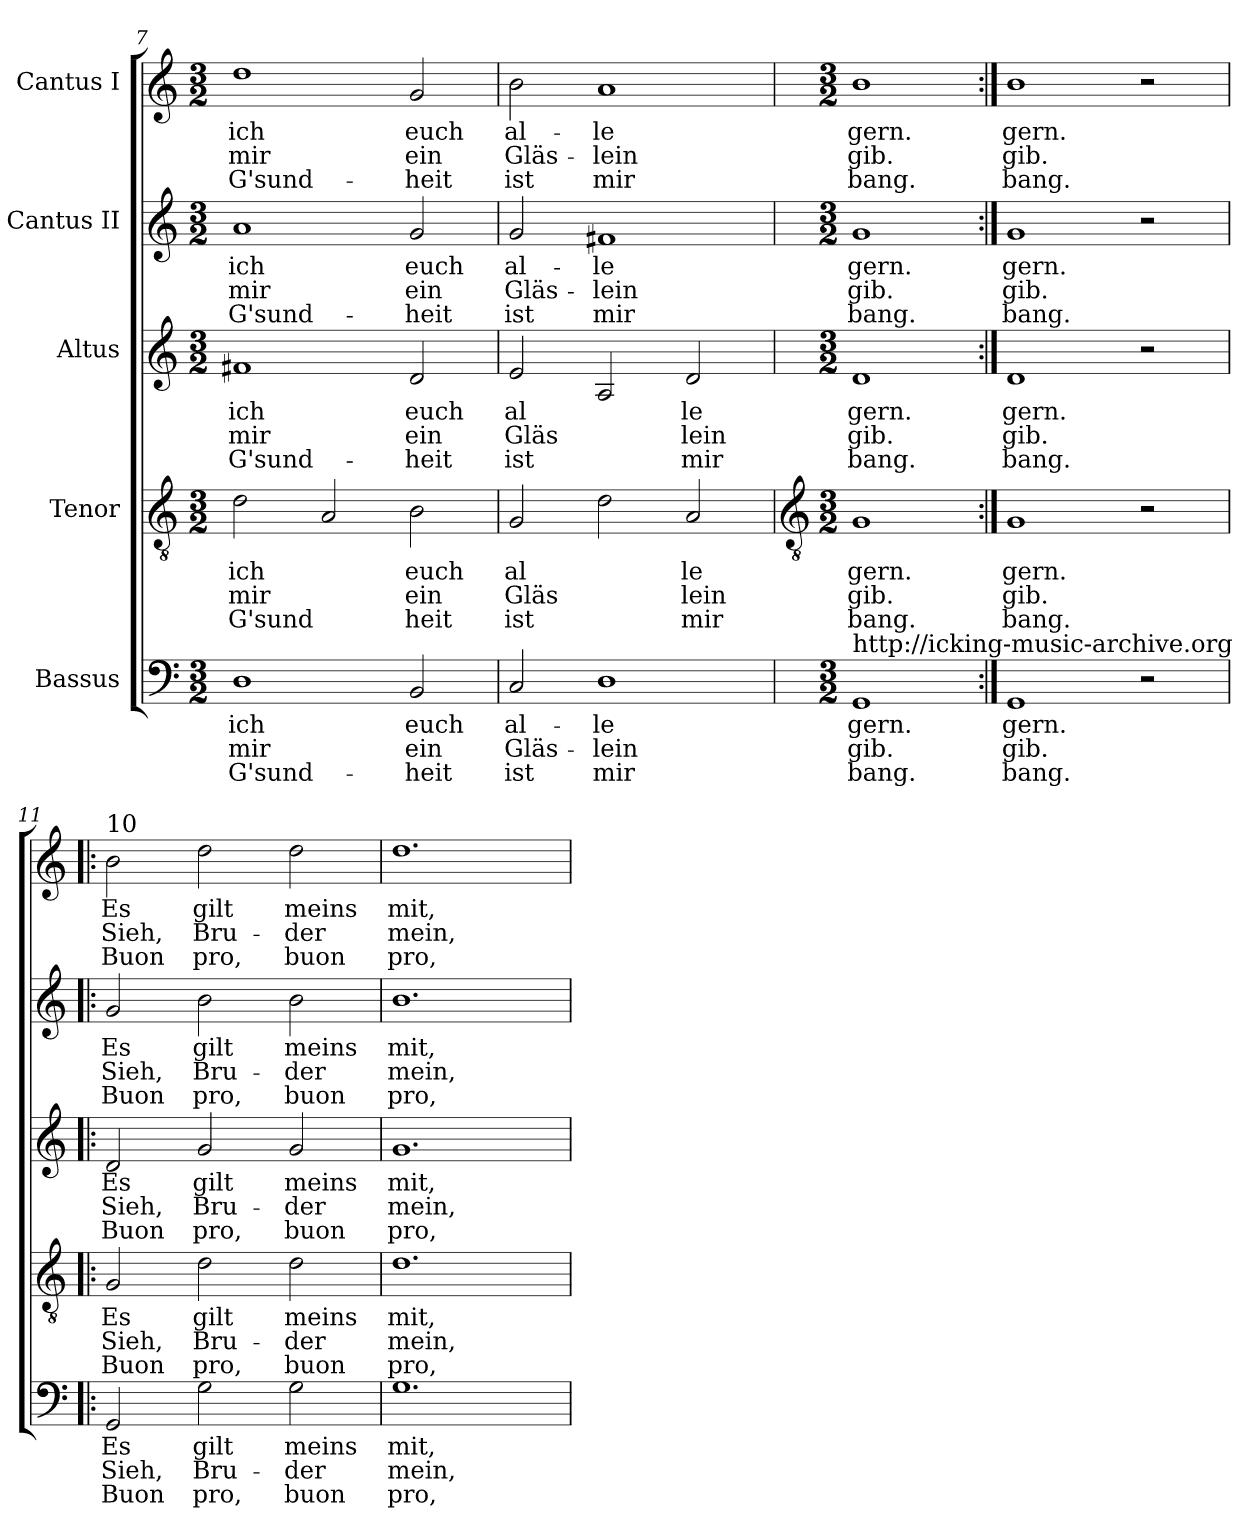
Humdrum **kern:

**kern	**text	**text	**text	**kern	**text	**text	**text	**kern	**text	**text	**text	**kern	**text	**text	**text	**kern	**text	**text	**text
*part5	*part5	*part5	*part5	*part4	*part4	*part4	*part4	*part3	*part3	*part3	*part3	*part2	*part2	*part2	*part2	*part1	*part1	*part1	*part1
*staff5	*staff5	*staff5	*staff5	*staff4	*staff4	*staff4	*staff4	*staff3	*staff3	*staff3	*staff3	*staff2	*staff2	*staff2	*staff2	*staff1	*staff1	*staff1	*staff1
*I"Bassus	*	*	*	*I"Tenor	*	*	*	*I"Altus	*	*	*	*I"Cantus II	*	*	*	*I"Cantus I	*	*	*
*clefF4	*	*	*	*clefGv2	*	*	*	*clefG2	*	*	*	*clefG2	*	*	*	*clefG2	*	*	*
*k[]	*	*	*	*k[]	*	*	*	*k[]	*	*	*	*k[]	*	*	*	*k[]	*	*	*
*M3/2	*	*	*	*M3/2	*	*	*	*M3/2	*	*	*	*M3/2	*	*	*	*M3/2	*	*	*
=7	=7	=7	=7	=7	=7	=7	=7	=7	=7	=7	=7	=7	=7	=7	=7	=7	=7	=7	=7
!	!LO:LY:b	!LO:LY:b	!LO:LY:b	!	!LO:LY:b	!LO:LY:b	!LO:LY:b	!	!LO:LY:b	!LO:LY:b	!LO:LY:b	!	!LO:LY:b	!LO:LY:b	!LO:LY:b	!	!LO:LY:b	!LO:LY:b	!LO:LY:b
1D	ich	mir	G'sund-	2d\	ich	mir	G'sund	1f#X	ich	mir	G'sund-	1a	ich	mir	G'sund-	1dd	ich	mir	G'sund-
!	!	!	!	!	!	!	!LO:LY:b	!	!	!	!	!	!	!	!	!	!	!	!
.	.	.	.	2A/	.	.	-	.	.	.	.	.	.	.	.	.	.	.	.
!	!LO:LY:b	!LO:LY:b	!LO:LY:b	!	!LO:LY:b	!LO:LY:b	!LO:LY:b	!	!LO:LY:b	!LO:LY:b	!LO:LY:b	!	!LO:LY:b	!LO:LY:b	!LO:LY:b	!	!LO:LY:b	!LO:LY:b	!LO:LY:b
2BB/	-euch	ein	heit	2B\	euch	ein	heit	2d/	-euch	ein	heit	2g/	-euch	ein	heit	2g/	-euch	ein	heit
=8	=8	=8	=8	=8	=8	=8	=8	=8	=8	=8	=8	=8	=8	=8	=8	=8	=8	=8	=8
!	!LO:LY:b	!LO:LY:b	!LO:LY:b	!	!LO:LY:b	!LO:LY:b	!LO:LY:b	!	!LO:LY:b	!LO:LY:b	!LO:LY:b	!	!LO:LY:b	!LO:LY:b	!LO:LY:b	!	!LO:LY:b	!LO:LY:b	!LO:LY:b
2C/	al-	-Gläs-	-ist	2G/	al	Gläs	ist	2e/	al	Gläs	ist	2g/	al-	-Gläs-	-ist	2b\	al-	-Gläs-	-ist
!	!LO:LY:b	!LO:LY:b	!LO:LY:b	!	!LO:LY:b	!LO:LY:b	!	!	!LO:LY:b	!LO:LY:b	!	!	!LO:LY:b	!LO:LY:b	!LO:LY:b	!	!LO:LY:b	!LO:LY:b	!LO:LY:b
1D	le	lein	mir	2d\	-	-	.	2A/	-	-	.	1f#X	le	lein	mir	1a	le	lein	mir
!	!	!	!	!	!LO:LY:b	!LO:LY:b	!LO:LY:b	!	!LO:LY:b	!LO:LY:b	!LO:LY:b	!	!	!	!	!	!	!	!
.	.	.	.	2A/	le	lein	mir	2d/	le	lein	mir	.	.	.	.	.	.	.	.
!!LO:PB:g=z
=9	=9	=9	=9	=9	=9	=9	=9	=9	=9	=9	=9	=9	=9	=9	=9	=9	=9	=9	=9
*	*	*	*	*clefGv2	*	*	*	*	*	*	*	*	*	*	*	*	*	*	*
*M3/2	*	*	*	*M3/2	*	*	*	*M3/2	*	*	*	*M3/2	*	*	*	*M3/2	*	*	*
!LO:TX:a:t=http&colon;//icking-music-archive.org	!	!	!	!	!	!	!	!	!	!	!	!	!	!	!	!	!	!	!
!	!LO:LY:b	!LO:LY:b	!LO:LY:b	!	!LO:LY:b	!LO:LY:b	!LO:LY:b	!	!LO:LY:b	!LO:LY:b	!LO:LY:b	!	!LO:LY:b	!LO:LY:b	!LO:LY:b	!	!LO:LY:b	!LO:LY:b	!LO:LY:b
1GG	gern.	gib.	bang.	1G	gern.	gib.	bang.	1d	gern.	gib.	bang.	1g	gern.	gib.	bang.	1b	gern.	gib.	bang.
=10:|!	=10:|!	=10:|!	=10:|!	=10:|!	=10:|!	=10:|!	=10:|!	=10:|!	=10:|!	=10:|!	=10:|!	=10:|!	=10:|!	=10:|!	=10:|!	=10:|!	=10:|!	=10:|!	=10:|!
!	!LO:LY:b	!LO:LY:b	!LO:LY:b	!	!LO:LY:b	!LO:LY:b	!LO:LY:b	!	!LO:LY:b	!LO:LY:b	!LO:LY:b	!	!LO:LY:b	!LO:LY:b	!LO:LY:b	!	!LO:LY:b	!LO:LY:b	!LO:LY:b
1GG	gern.	gib.	bang.	1G	gern.	gib.	bang.	1d	gern.	gib.	bang.	1g	gern.	gib.	bang.	1b	gern.	gib.	bang.
2r	.	.	.	2r	.	.	.	2r	.	.	.	2r	.	.	.	2r	.	.	.
=11!|:	=11!|:	=11!|:	=11!|:	=11!|:	=11!|:	=11!|:	=11!|:	=11!|:	=11!|:	=11!|:	=11!|:	=11!|:	=11!|:	=11!|:	=11!|:	=11!|:	=11!|:	=11!|:	=11!|:
!	!	!	!	!	!	!	!	!	!	!	!	!	!	!	!	!LO:TX:a:t=10	!	!	!
!	!LO:LY:b	!LO:LY:b	!LO:LY:b	!	!LO:LY:b	!LO:LY:b	!LO:LY:b	!	!LO:LY:b	!LO:LY:b	!LO:LY:b	!	!LO:LY:b	!LO:LY:b	!LO:LY:b	!	!LO:LY:b	!LO:LY:b	!LO:LY:b
2GG/	Es	Sieh,	Buon	2G/	Es	Sieh,	Buon	2d/	Es	Sieh,	Buon	2g/	Es	Sieh,	Buon	2b\	Es	Sieh,	Buon
!	!LO:LY:b	!LO:LY:b	!LO:LY:b	!	!LO:LY:b	!LO:LY:b	!LO:LY:b	!	!LO:LY:b	!LO:LY:b	!LO:LY:b	!	!LO:LY:b	!LO:LY:b	!LO:LY:b	!	!LO:LY:b	!LO:LY:b	!LO:LY:b
2G\	gilt	Bru-	-pro,	2d\	gilt	Bru-	-pro,	2g/	gilt	Bru-	-pro,	2b\	gilt	Bru-	-pro,	2dd\	gilt	Bru-	-pro,
!	!LO:LY:b	!LO:LY:b	!LO:LY:b	!	!LO:LY:b	!LO:LY:b	!LO:LY:b	!	!LO:LY:b	!LO:LY:b	!LO:LY:b	!	!LO:LY:b	!LO:LY:b	!LO:LY:b	!	!LO:LY:b	!LO:LY:b	!LO:LY:b
2G\	meins	der	buon	2d\	meins	der	buon	2g/	meins	der	buon	2b\	meins	der	buon	2dd\	meins	der	buon
=12	=12	=12	=12	=12	=12	=12	=12	=12	=12	=12	=12	=12	=12	=12	=12	=12	=12	=12	=12
!	!LO:LY:b	!LO:LY:b	!LO:LY:b	!	!LO:LY:b	!LO:LY:b	!LO:LY:b	!	!LO:LY:b	!LO:LY:b	!LO:LY:b	!	!LO:LY:b	!LO:LY:b	!LO:LY:b	!	!LO:LY:b	!LO:LY:b	!LO:LY:b
1.G	mit,	mein,	pro,	1.d	mit,	mein,	pro,	1.g	mit,	mein,	pro,	1.b	mit,	mein,	pro,	1.dd	mit,	mein,	pro,
=	=	=	=	=	=	=	=	=	=	=	=	=	=	=	=	=	=	=	=
*-	*-	*-	*-	*-	*-	*-	*-	*-	*-	*-	*-	*-	*-	*-	*-	*-	*-	*-	*-
